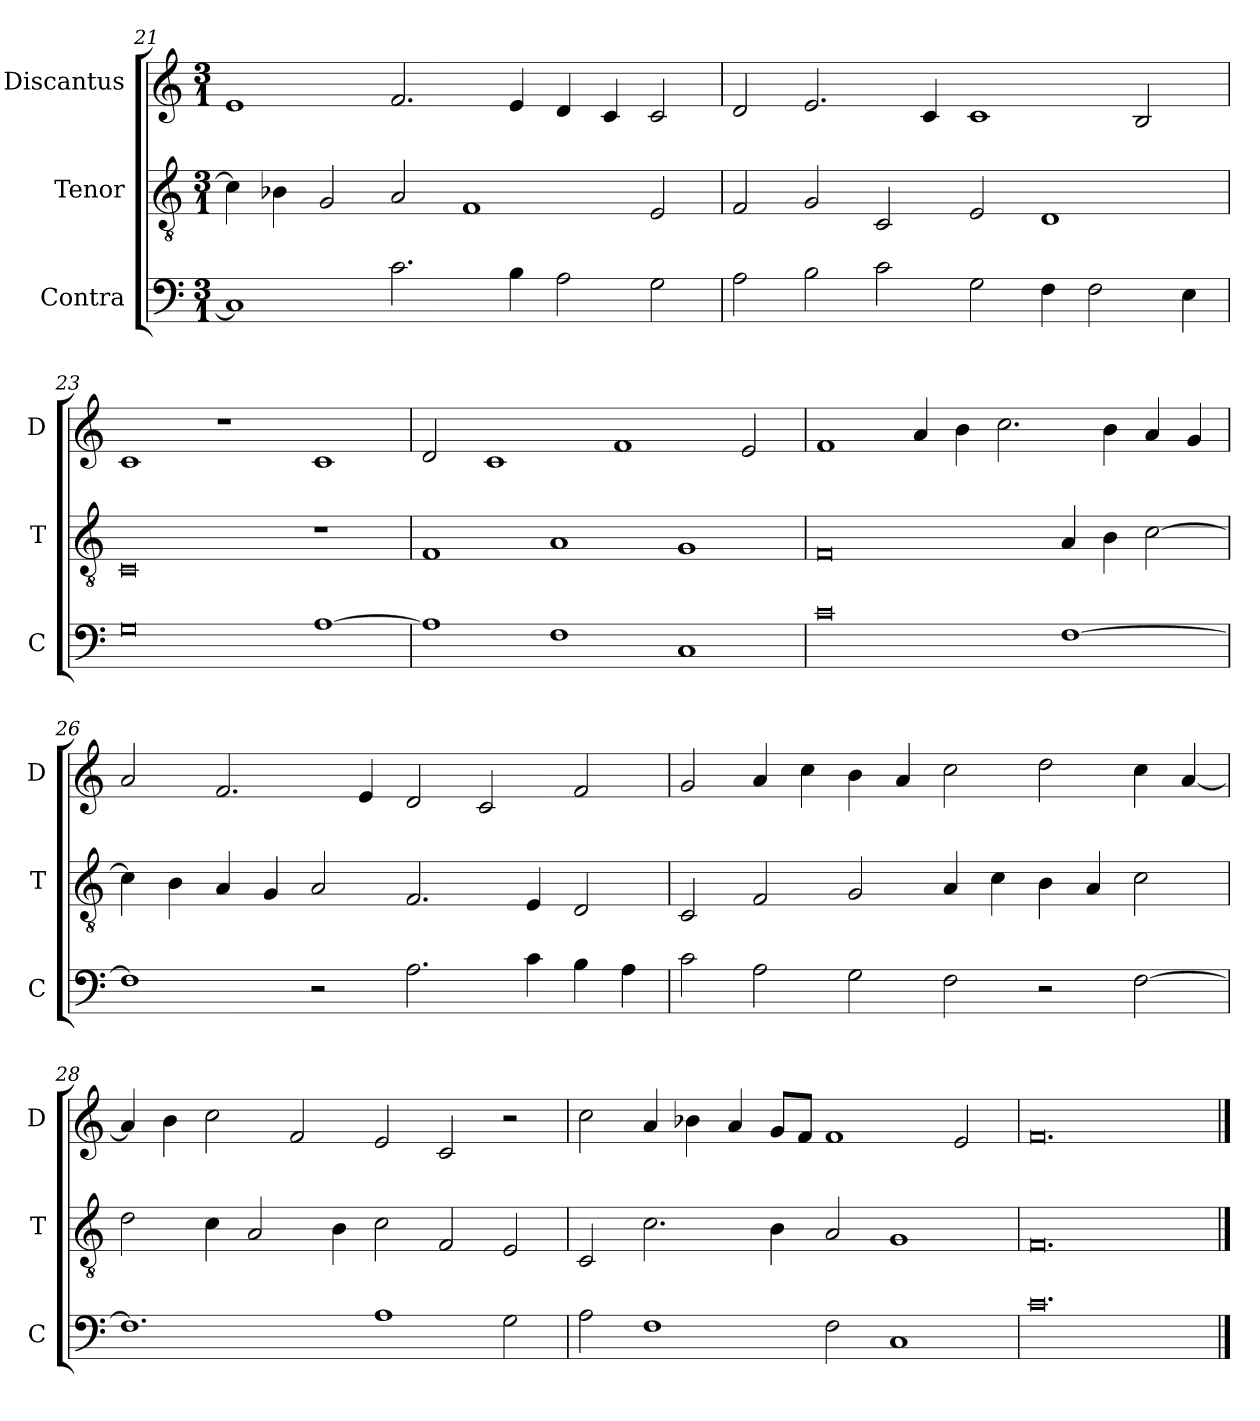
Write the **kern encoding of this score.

**kern	**kern	**kern
*part3	*part2	*part1
*staff3	*staff2	*staff1
*I"Contra	*I"Tenor	*I"Discantus
*I'C	*I'T	*I'D
*clefF4	*clefGv2	*clefG2
*k[]	*k[]	*k[]
*M3/1	*M3/1	*M3/1
=21	=21	=21
1C]	4c]	1e
.	4B-X	.
.	2G	.
2.c	2A	2.f
.	1F	.
4B	.	4e
2A	.	4d
.	.	4c
2G	2E	2c
=22	=22	=22
2A	2F	2d
2B	2G	2.e
2c	2C	.
.	.	4c
2G	2E	1c
4F	1D	.
2F	.	.
.	.	2B
4E	.	.
=23	=23	=23
0G	0C	1c
.	.	1r
[1A	1r	1c
=24	=24	=24
1A]	1F	2d
.	.	1c
1F	1A	.
.	.	1f
1C	1G	.
.	.	2e
=25	=25	=25
0c	0F	1f
.	.	4a
.	.	4b
.	.	2.cc
[1F	4A	.
.	4B	4b
.	[2c	4a
.	.	4g
=26	=26	=26
1F]	4c]	2a
.	4B	.
.	4A	2.f
.	4G	.
2r	2A	.
.	.	4e
2.A	2.F	2d
.	.	2c
4c	4E	.
4B	2D	2f
4A	.	.
=27	=27	=27
2c	2C	2g
2A	2F	4a
.	.	4cc
2G	2G	4b
.	.	4a
2F	4A	2cc
.	4c	.
2r	4B	2dd
.	4A	.
[2F	2c	4cc
.	.	[4a
=28	=28	=28
1.F]	2d	4a]
.	.	4b
.	4c	2cc
.	2A	.
.	.	2f
.	4B	.
1A	2c	2e
.	2F	2c
2G	2E	2r
=29	=29	=29
2A	2C	2cc
1F	2.c	4a
.	.	4b-X
.	.	4a
.	4B	8gL
.	.	8fJ
2F	2A	1f
1C	1G	.
.	.	2e
=30	=30	=30
0.c	0.F	0.f
==	==	==
*-	*-	*-
